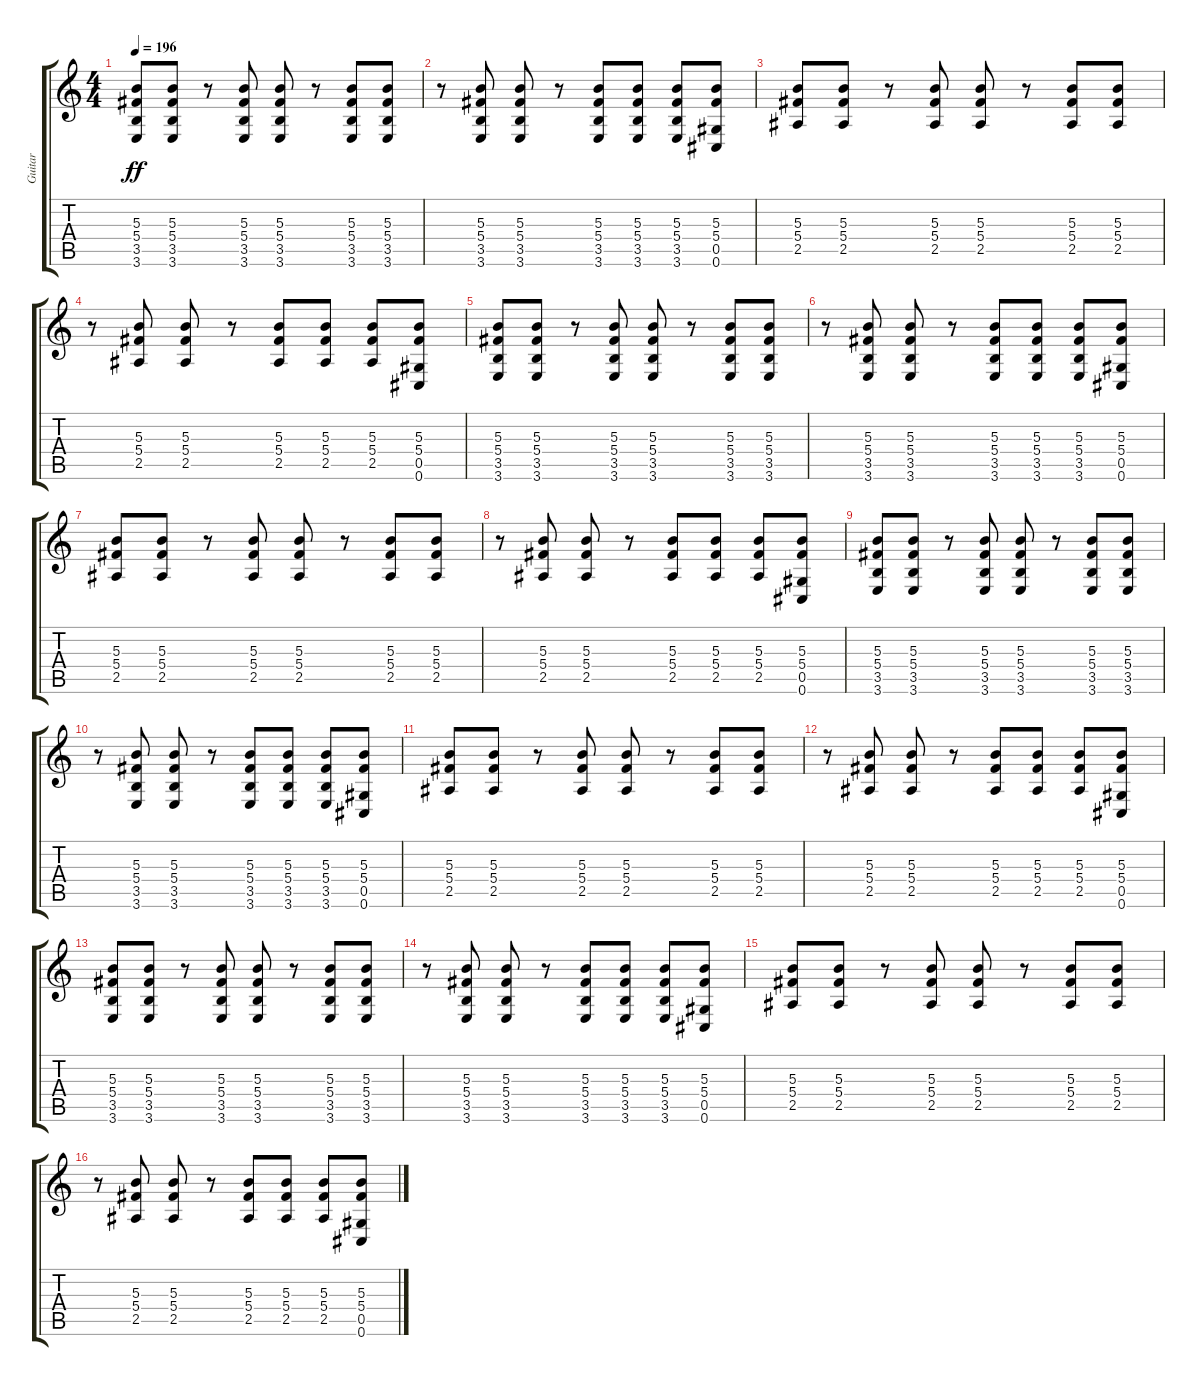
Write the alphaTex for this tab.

\track ("Guitar" "Guitar") {instrument distortionguitar}
\staff {score tabs}
\tuning (Eb4 Bb3 Gb3 Db3 Ab2 Db2) {hide}
\ts (4 4)
\tempo 196
\clef g2
\ks c
(5.3 5.4 3.5 3.6).8{dy ff} (5.3 5.4 3.5 3.6).8 r.8 (5.3 5.4 3.5 3.6).8 (5.3 5.4 3.5 3.6).8 r.8 (5.3 5.4 3.5 3.6).8 (5.3 5.4 3.5 3.6).8 |
r.8 (5.3 5.4 3.5 3.6).8 (5.3 5.4 3.5 3.6).8 r.8 (5.3 5.4 3.5 3.6).8 (5.3 5.4 3.5 3.6).8 (5.3 5.4 3.5 3.6).8 (5.3 5.4 0.5 0.6).8 |
(5.3 5.4 2.5).8 (5.3 5.4 2.5).8 r.8 (5.3 5.4 2.5).8 (5.3 5.4 2.5).8 r.8 (5.3 5.4 2.5).8 (5.3 5.4 2.5).8 |
r.8 (5.3 5.4 2.5).8 (5.3 5.4 2.5).8 r.8 (5.3 5.4 2.5).8 (5.3 5.4 2.5).8 (5.3 5.4 2.5).8 (5.3 5.4 0.5 0.6).8 |
(5.3 5.4 3.5 3.6).8 (5.3 5.4 3.5 3.6).8 r.8 (5.3 5.4 3.5 3.6).8 (5.3 5.4 3.5 3.6).8 r.8 (5.3 5.4 3.5 3.6).8 (5.3 5.4 3.5 3.6).8 |
r.8 (5.3 5.4 3.5 3.6).8 (5.3 5.4 3.5 3.6).8 r.8 (5.3 5.4 3.5 3.6).8 (5.3 5.4 3.5 3.6).8 (5.3 5.4 3.5 3.6).8 (5.3 5.4 0.5 0.6).8 |
(5.3 5.4 2.5).8 (5.3 5.4 2.5).8 r.8 (5.3 5.4 2.5).8 (5.3 5.4 2.5).8 r.8 (5.3 5.4 2.5).8 (5.3 5.4 2.5).8 |
r.8 (5.3 5.4 2.5).8 (5.3 5.4 2.5).8 r.8 (5.3 5.4 2.5).8 (5.3 5.4 2.5).8 (5.3 5.4 2.5).8 (5.3 5.4 0.5 0.6).8 |
(5.3 5.4 3.5 3.6).8 (5.3 5.4 3.5 3.6).8 r.8 (5.3 5.4 3.5 3.6).8 (5.3 5.4 3.5 3.6).8 r.8 (5.3 5.4 3.5 3.6).8 (5.3 5.4 3.5 3.6).8 |
r.8 (5.3 5.4 3.5 3.6).8 (5.3 5.4 3.5 3.6).8 r.8 (5.3 5.4 3.5 3.6).8 (5.3 5.4 3.5 3.6).8 (5.3 5.4 3.5 3.6).8 (5.3 5.4 0.5 0.6).8 |
(5.3 5.4 2.5).8 (5.3 5.4 2.5).8 r.8 (5.3 5.4 2.5).8 (5.3 5.4 2.5).8 r.8 (5.3 5.4 2.5).8 (5.3 5.4 2.5).8 |
r.8 (5.3 5.4 2.5).8 (5.3 5.4 2.5).8 r.8 (5.3 5.4 2.5).8 (5.3 5.4 2.5).8 (5.3 5.4 2.5).8 (5.3 5.4 0.5 0.6).8 |
(5.3 5.4 3.5 3.6).8 (5.3 5.4 3.5 3.6).8 r.8 (5.3 5.4 3.5 3.6).8 (5.3 5.4 3.5 3.6).8 r.8 (5.3 5.4 3.5 3.6).8 (5.3 5.4 3.5 3.6).8 |
r.8 (5.3 5.4 3.5 3.6).8 (5.3 5.4 3.5 3.6).8 r.8 (5.3 5.4 3.5 3.6).8 (5.3 5.4 3.5 3.6).8 (5.3 5.4 3.5 3.6).8 (5.3 5.4 0.5 0.6).8 |
(5.3 5.4 2.5).8 (5.3 5.4 2.5).8 r.8 (5.3 5.4 2.5).8 (5.3 5.4 2.5).8 r.8 (5.3 5.4 2.5).8 (5.3 5.4 2.5).8 |
r.8 (5.3 5.4 2.5).8 (5.3 5.4 2.5).8 r.8 (5.3 5.4 2.5).8 (5.3 5.4 2.5).8 (5.3 5.4 2.5).8 (5.3 5.4 0.5 0.6).8
